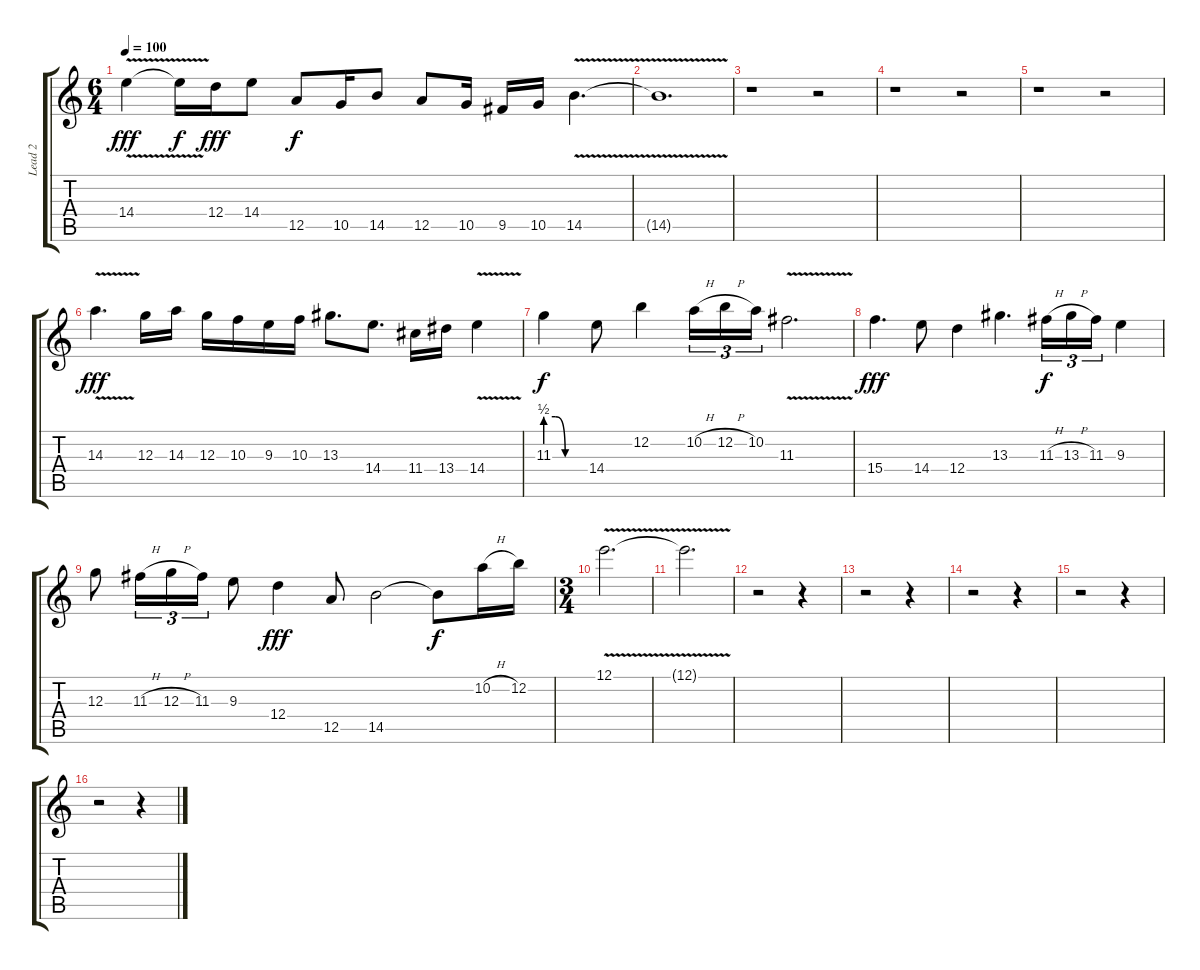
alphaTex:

\track ("Lead 2" "Lead 2") {instrument distortionguitar}
\staff {score tabs}
\tuning (E4 B3 G3 D3 A2 E2) {hide}
\ts (6 4)
\tempo 100
\clef g2
\ks c
14.4{v}.4{dy fff} 14.4{t}.16{dy f} 12.4.16{dy fff} 14.4.8 12.5.8{dy f} 10.5.16 14.5.8 12.5.8 10.5.16 9.5.16 10.5.16 14.5{v}.4{d} |
14.5{t}.1{d} |
r.1 r.2 |
r.1 r.2 |
r.1 r.2 |
14.3{v}.4{d dy fff} 12.3.16 14.3.16 12.3.16 10.3.16 9.3.16 10.3.16 13.3.8{d} 14.4.8{d} 11.4.16 13.4.16 14.4{v}.4 |
11.3{be (custom 0 2 15 2 30 0 60 0)}.4{dy f} 14.4.8 12.2.4 10.2{h}.16{tu (3 2)} 12.2{h}.16{tu (3 2)} 10.2.16{tu (3 2)} 11.3{v}.2{d} |
15.4.4{d dy fff} 14.4.8 12.4.4 13.3.4{d} 11.3{h}.16{tu (3 2) dy f} 13.3{h}.16{tu (3 2)} 11.3.16{tu (3 2)} 9.3.4 |
12.3.8 11.3{h}.16{tu (3 2)} 12.3{h}.16{tu (3 2)} 11.3.16{tu (3 2)} 9.3.8 12.4.4{dy fff} 12.5.8 14.5.2 14.5{t}.8{dy f} 10.2{h}.16 12.2.16 |
\ts (3 4)
12.1{v}.2{d} |
12.1{t}.2{d} |
r.2 r.4 |
r.2 r.4 |
r.2 r.4 |
r.2 r.4 |
r.2 r.4
